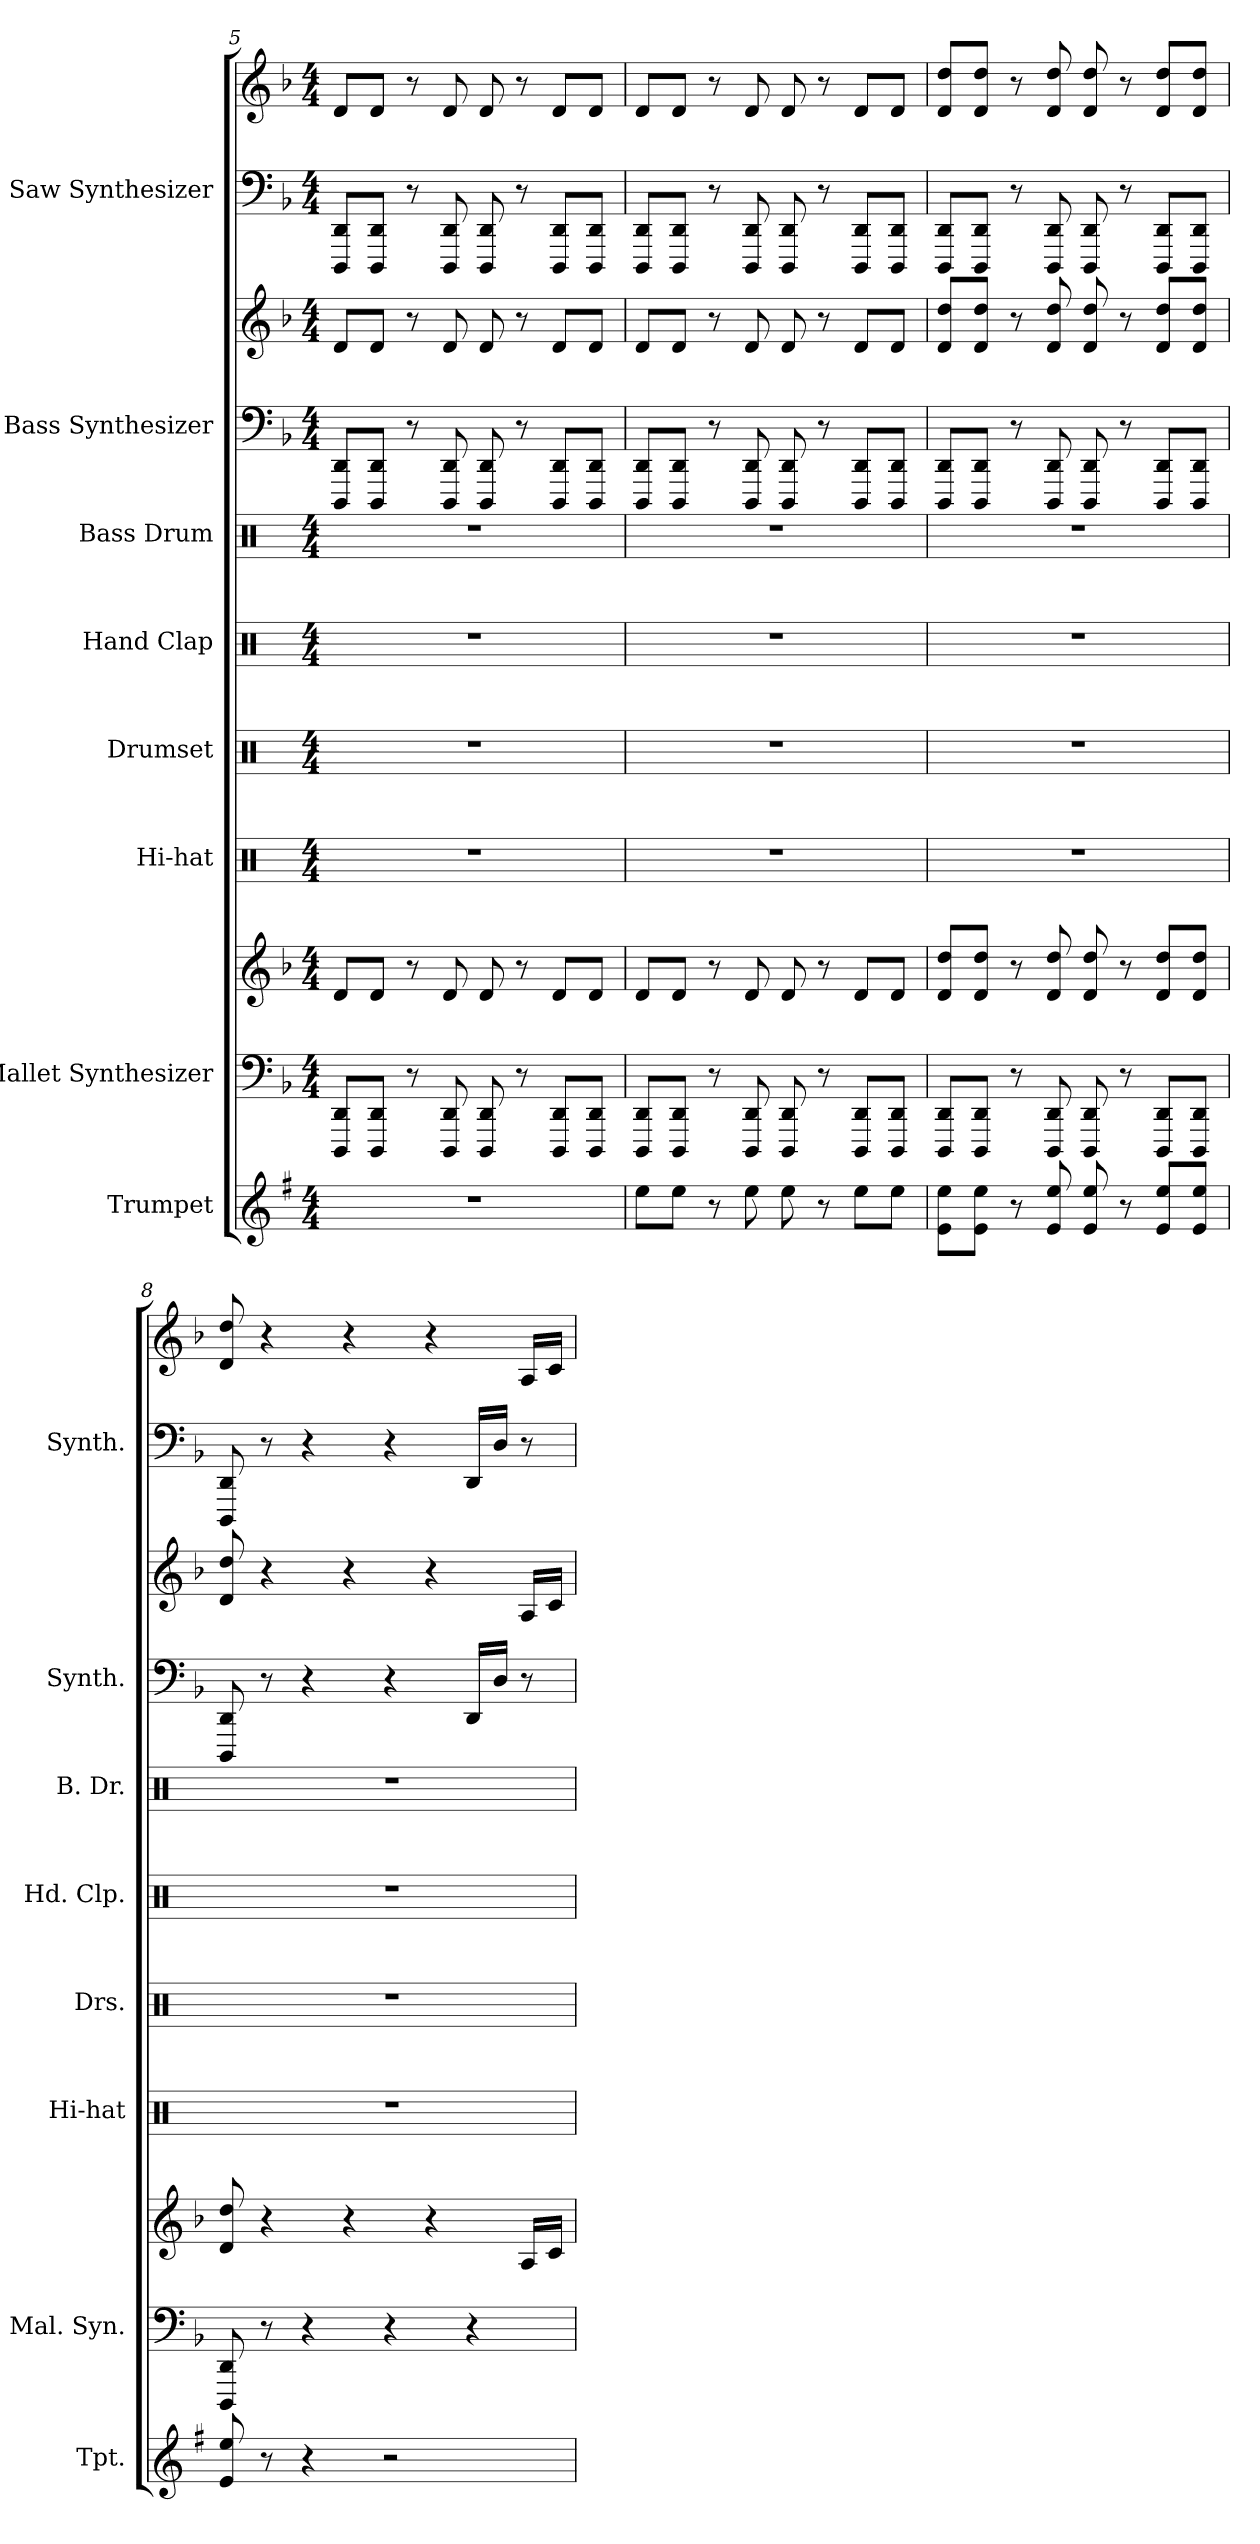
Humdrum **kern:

**kern	**kern	**kern	**kern	**kern	**kern	**kern	**kern	**kern	**kern	**kern
*part8	*part7	*part7	*part6	*part5	*part4	*part3	*part2	*part2	*part1	*part1
*staff11	*staff10	*staff9	*staff8	*staff7	*staff6	*staff5	*staff4	*staff3	*staff2	*staff1
*I"Trumpet	*I"Mallet Synthesizer	*	*I"Hi-hat	*I"Drumset	*I"Hand Clap	*I"Bass Drum	*I"Bass Synthesizer	*	*I"Saw Synthesizer	*
*I'Tpt.	*I'Mal. Syn.	*	*I'Hi-hat	*I'Drs.	*I'Hd. Clp.	*I'B. Dr.	*I'Synth.	*	*I'Synth.	*
*clefG2	*clefF4	*clefG2	*clefX	*clefX	*clefX	*clefX	*clefF4	*clefG2	*clefF4	*clefG2
*ITrd1c2	*	*	*	*	*	*	*	*	*	*
*k[b-]	*k[b-]	*k[b-]	*k[]	*k[]	*k[]	*k[]	*k[b-]	*k[b-]	*k[b-]	*k[b-]
*M4/4	*M4/4	*M4/4	*M4/4	*M4/4	*M4/4	*M4/4	*M4/4	*M4/4	*M4/4	*M4/4
=5	=5	=5	=5	=5	=5	=5	=5	=5	=5	=5
1r	8DDD/ 8DD/L	8d/L	1r	1r	1r	1r	8DDD/ 8DD/L	8d/L	8DDD/ 8DD/L	8d/L
.	8DDD/ 8DD/J	8d/J	.	.	.	.	8DDD/ 8DD/J	8d/J	8DDD/ 8DD/J	8d/J
.	8r	8r	.	.	.	.	8r	8r	8r	8r
.	8DDD/ 8DD/	8d/	.	.	.	.	8DDD/ 8DD/	8d/	8DDD/ 8DD/	8d/
.	8DDD/ 8DD/	8d/	.	.	.	.	8DDD/ 8DD/	8d/	8DDD/ 8DD/	8d/
.	8r	8r	.	.	.	.	8r	8r	8r	8r
.	8DDD/ 8DD/L	8d/L	.	.	.	.	8DDD/ 8DD/L	8d/L	8DDD/ 8DD/L	8d/L
.	8DDD/ 8DD/J	8d/J	.	.	.	.	8DDD/ 8DD/J	8d/J	8DDD/ 8DD/J	8d/J
=6	=6	=6	=6	=6	=6	=6	=6	=6	=6	=6
8dd\L	8DDD/ 8DD/L	8d/L	1r	1r	1r	1r	8DDD/ 8DD/L	8d/L	8DDD/ 8DD/L	8d/L
8dd\J	8DDD/ 8DD/J	8d/J	.	.	.	.	8DDD/ 8DD/J	8d/J	8DDD/ 8DD/J	8d/J
8r	8r	8r	.	.	.	.	8r	8r	8r	8r
8dd\	8DDD/ 8DD/	8d/	.	.	.	.	8DDD/ 8DD/	8d/	8DDD/ 8DD/	8d/
8dd\	8DDD/ 8DD/	8d/	.	.	.	.	8DDD/ 8DD/	8d/	8DDD/ 8DD/	8d/
8r	8r	8r	.	.	.	.	8r	8r	8r	8r
8dd\L	8DDD/ 8DD/L	8d/L	.	.	.	.	8DDD/ 8DD/L	8d/L	8DDD/ 8DD/L	8d/L
8dd\J	8DDD/ 8DD/J	8d/J	.	.	.	.	8DDD/ 8DD/J	8d/J	8DDD/ 8DD/J	8d/J
=7	=7	=7	=7	=7	=7	=7	=7	=7	=7	=7
8d\ 8dd\L	8DDD/ 8DD/L	8d/ 8dd/L	1r	1r	1r	1r	8DDD/ 8DD/L	8d/ 8dd/L	8DDD/ 8DD/L	8d/ 8dd/L
8d\ 8dd\J	8DDD/ 8DD/J	8d/ 8dd/J	.	.	.	.	8DDD/ 8DD/J	8d/ 8dd/J	8DDD/ 8DD/J	8d/ 8dd/J
8r	8r	8r	.	.	.	.	8r	8r	8r	8r
8d/ 8dd/	8DDD/ 8DD/	8d/ 8dd/	.	.	.	.	8DDD/ 8DD/	8d/ 8dd/	8DDD/ 8DD/	8d/ 8dd/
8d/ 8dd/	8DDD/ 8DD/	8d/ 8dd/	.	.	.	.	8DDD/ 8DD/	8d/ 8dd/	8DDD/ 8DD/	8d/ 8dd/
8r	8r	8r	.	.	.	.	8r	8r	8r	8r
8d/ 8dd/L	8DDD/ 8DD/L	8d/ 8dd/L	.	.	.	.	8DDD/ 8DD/L	8d/ 8dd/L	8DDD/ 8DD/L	8d/ 8dd/L
8d/ 8dd/J	8DDD/ 8DD/J	8d/ 8dd/J	.	.	.	.	8DDD/ 8DD/J	8d/ 8dd/J	8DDD/ 8DD/J	8d/ 8dd/J
!!LO:PB:g=z
=8	=8	=8	=8	=8	=8	=8	=8	=8	=8	=8
8d/ 8dd/	8DDD/ 8DD/	8d/ 8dd/	1r	1r	1r	1r	8DDD/ 8DD/	8d/ 8dd/	8DDD/ 8DD/	8d/ 8dd/
8r	8r	4r	.	.	.	.	8r	4r	8r	4r
4r	4r	.	.	.	.	.	4r	.	4r	.
.	.	4r	.	.	.	.	.	4r	.	4r
2r	4r	.	.	.	.	.	4r	.	4r	.
.	.	4r	.	.	.	.	.	4r	.	4r
.	4r	.	.	.	.	.	16DD/LL	.	16DD/LL	.
.	.	.	.	.	.	.	16D/JJ	.	16D/JJ	.
.	.	16A/LL	.	.	.	.	8r	16A/LL	8r	16A/LL
.	.	16c/JJ	.	.	.	.	.	16c/JJ	.	16c/JJ
=	=	=	=	=	=	=	=	=	=	=
*-	*-	*-	*-	*-	*-	*-	*-	*-	*-	*-
